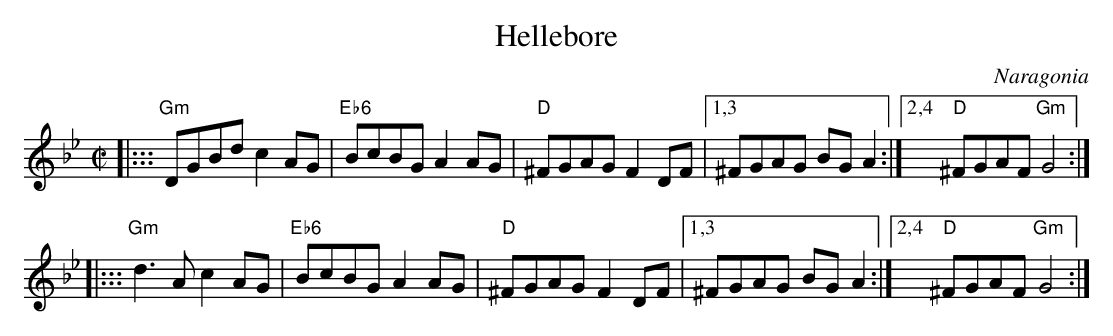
X:1
T: Hellebore
C: Naragonia
M: C|
L: 1/8
K: Gm
|::: "Gm"DGBd c2AG | "Eb6"BcBG A2AG | "D"^FGAG F2DF |1,3 ^FGAG BGA2 :|2,4 "D"^FGAF "Gm"G4 :|
|::: "Gm"d3A  c2AG | "Eb6"BcBG A2AG | "D"^FGAG F2DF |1,3 ^FGAG BGA2 :|2,4 "D"^FGAF "Gm"G4 :|
